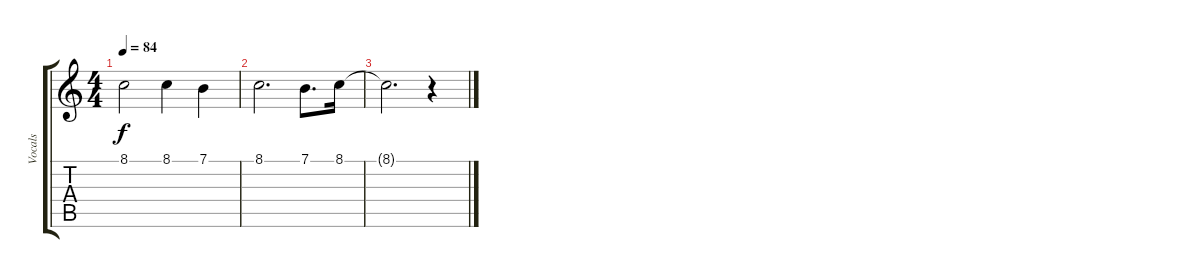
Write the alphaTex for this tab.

\track ("Vocals" "Vocals") {instrument violin}
\staff {score tabs}
\tuning (E4 B3 G3 D3 A2 E2) {hide}
\ts (4 4)
\tempo 84
\clef g2
\ks c
8.1{t}.2{dy f} 8.1.4 7.1.4 |
8.1.2{d} 7.1.8{d} 8.1.16 |
8.1{t}.2{d} r.4
